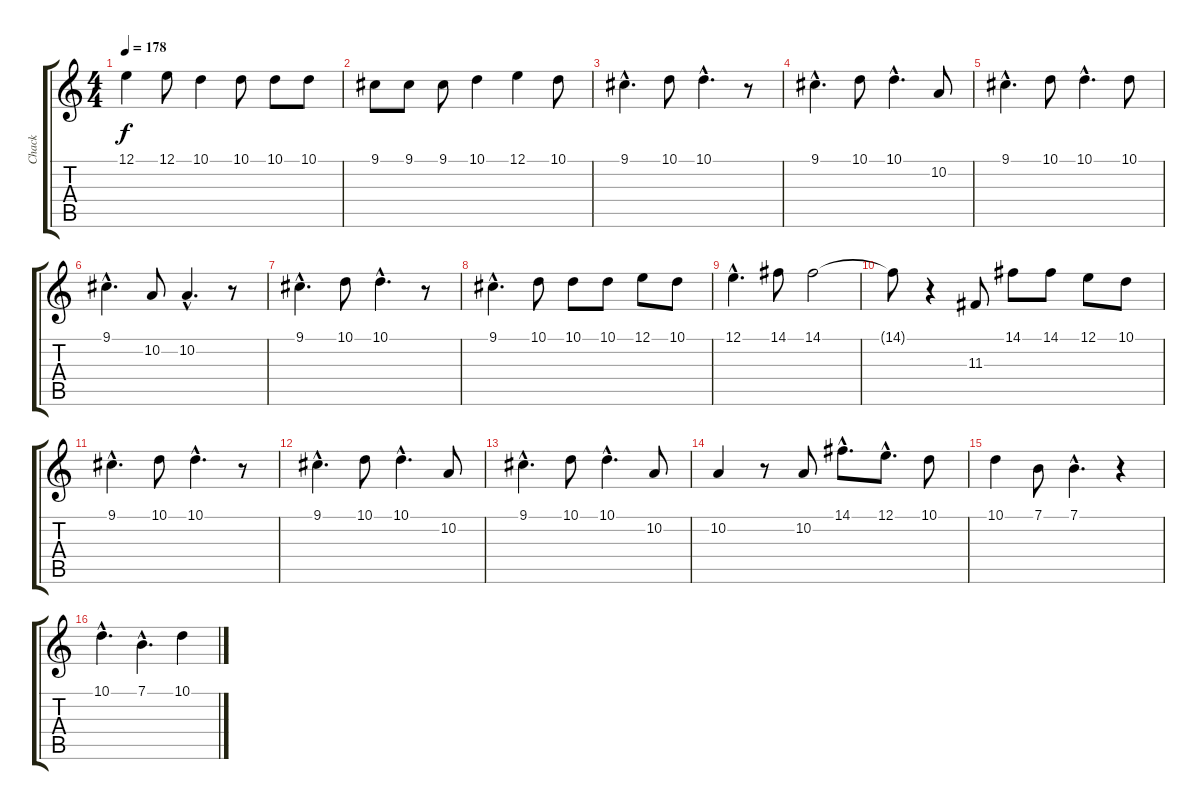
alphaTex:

\track ("Chack" "Chack") {instrument lead6voice}
\staff {score tabs}
\tuning (E4 B3 G3 D3 A2 E2) {hide}
\ts (4 4)
\tempo 178
\clef g2
\ks c
12.1.4{dy f} 12.1.8 10.1.4 10.1.8 10.1.8 10.1.8 |
9.1.8 9.1.8 9.1.8 10.1.4 12.1.4 10.1.8 |
9.1{hac}.4{d} 10.1.8 10.1{hac}.4{d} r.8 |
9.1{hac}.4{d} 10.1.8 10.1{hac}.4{d} 10.2.8 |
9.1{hac}.4{d} 10.1.8 10.1{hac}.4{d} 10.1.8 |
9.1{hac}.4{d} 10.2.8 10.2{hac}.4{d} r.8 |
9.1{hac}.4{d} 10.1.8 10.1{hac}.4{d} r.8 |
9.1{hac}.4{d} 10.1.8 10.1.8 10.1.8 12.1.8 10.1.8 |
12.1{hac}.4{d} 14.1.8 14.1.2 |
14.1{t}.8 r.4 11.3.8 14.1.8 14.1.8 12.1.8 10.1.8 |
9.1{hac}.4{d} 10.1.8 10.1{hac}.4{d} r.8 |
9.1{hac}.4{d} 10.1.8 10.1{hac}.4{d} 10.2.8 |
9.1{hac}.4{d} 10.1.8 10.1{hac}.4{d} 10.2.8 |
10.2.4 r.8 10.2.8 14.1{hac}.8{d} 12.1{hac}.8{d} 10.1.8 |
10.1.4 7.1.8 7.1{hac}.4{d} r.4 |
10.1{hac}.4{d} 7.1{hac}.4{d} 10.1.4
